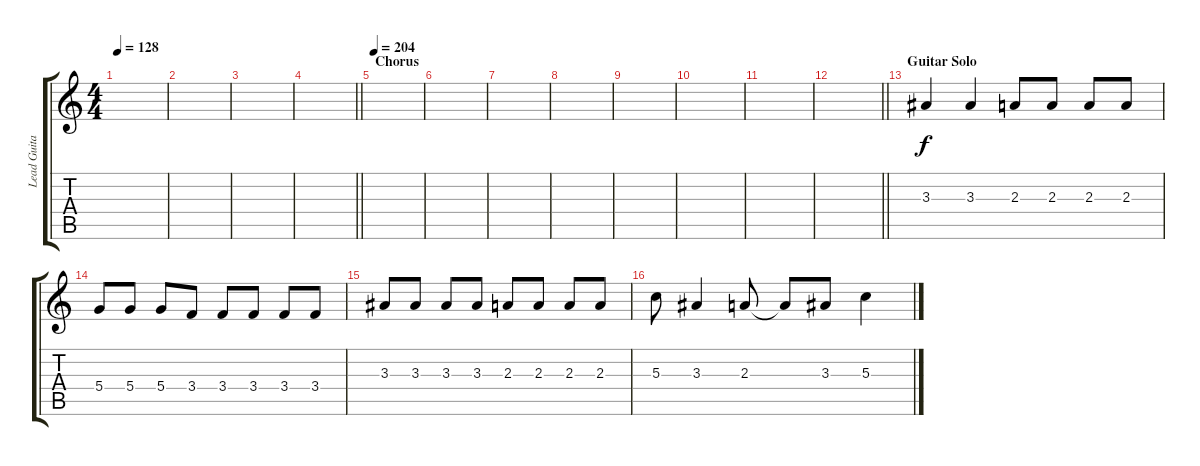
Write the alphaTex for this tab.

\track ("Lead Guitar" "Lead Guita") {instrument distortionguitar}
\staff {score tabs}
\tuning (E4 B3 G3 D3 A2 E2) {hide}
\ts (4 4)
\tempo 128
\clef g2
\ks c
|
|
|
\barLineRight lightlight
|
\section ("" "Chorus")
\tempo 204
|
|
|
|
|
|
|
\barLineRight lightlight
|
\section ("" "Guitar Solo")
3.3.4 3.3.4 2.3.8 2.3.8 2.3.8 2.3.8 |
5.4.8 5.4.8 5.4.8 3.4.8 3.4.8 3.4.8 3.4.8 3.4.8 |
3.3.8 3.3.8 3.3.8 3.3.8 2.3.8 2.3.8 2.3.8 2.3.8 |
5.3.8 3.3.4 2.3.8 2.3{t}.8 3.3.8 5.3.4
